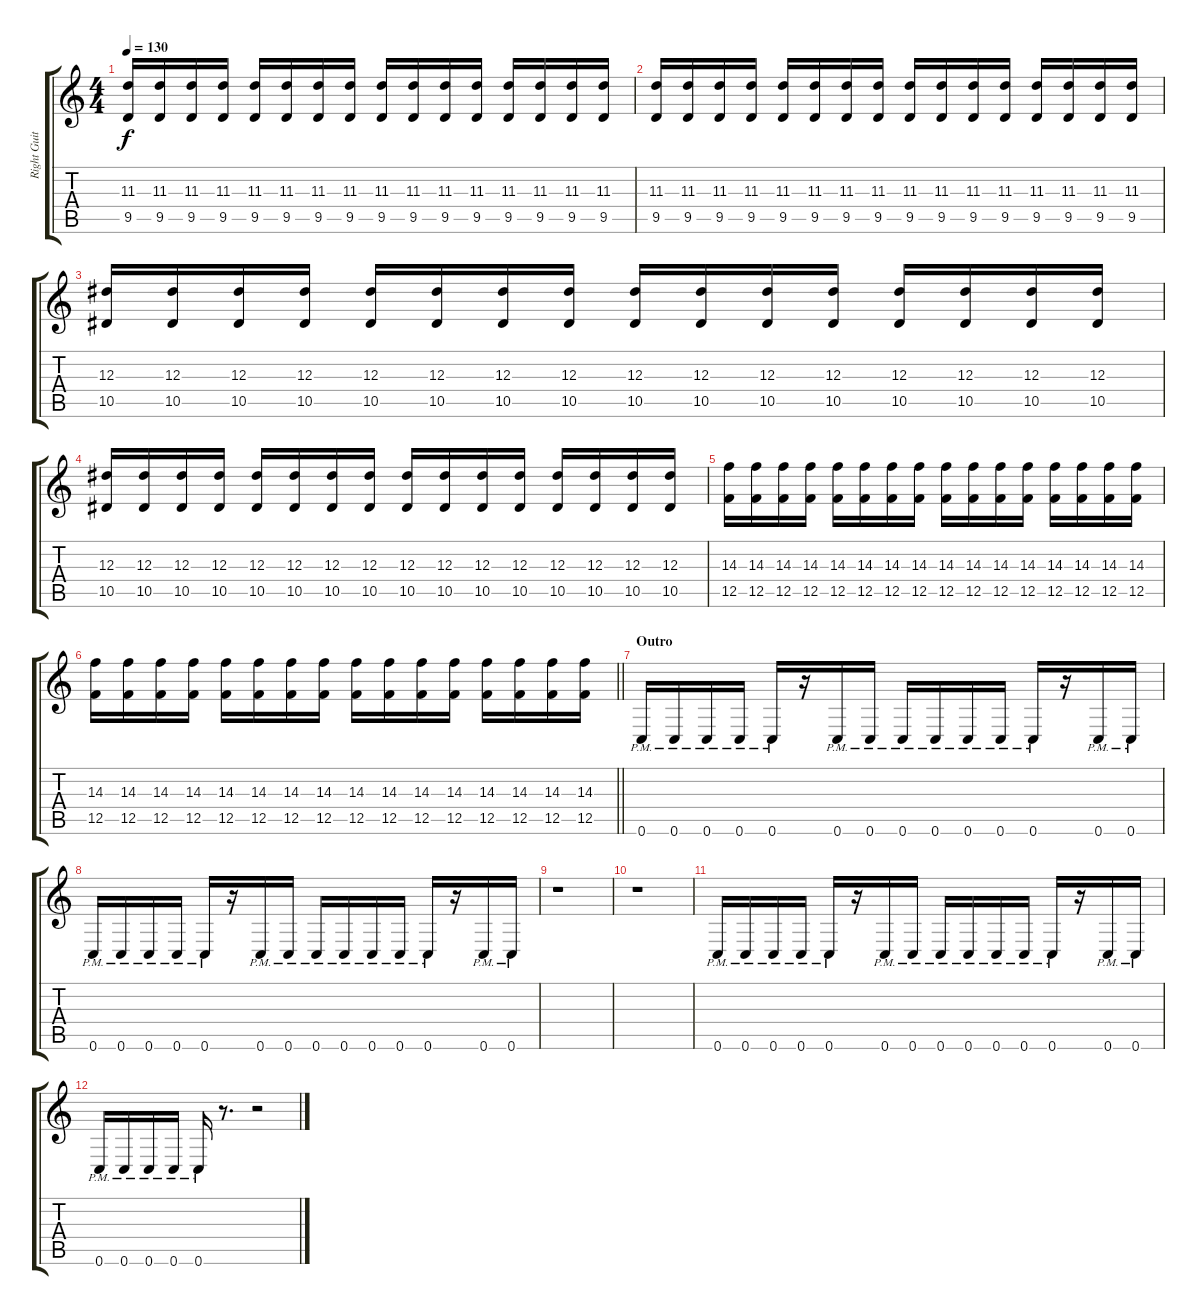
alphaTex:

\track ("Right Guitar" "Right Guit") {instrument distortionguitar}
\staff {score tabs}
\tuning (C4 G3 Eb3 Bb2 F2 C2) {hide}
\ts (4 4)
\tempo 130
\clef g2
\ks c
(11.3 9.5).16{dy f} (11.3 9.5).16 (11.3 9.5).16 (11.3 9.5).16 (11.3 9.5).16 (11.3 9.5).16 (11.3 9.5).16 (11.3 9.5).16 (11.3 9.5).16 (11.3 9.5).16 (11.3 9.5).16 (11.3 9.5).16 (11.3 9.5).16 (11.3 9.5).16 (11.3 9.5).16 (11.3 9.5).16 |
(11.3 9.5).16 (11.3 9.5).16 (11.3 9.5).16 (11.3 9.5).16 (11.3 9.5).16 (11.3 9.5).16 (11.3 9.5).16 (11.3 9.5).16 (11.3 9.5).16 (11.3 9.5).16 (11.3 9.5).16 (11.3 9.5).16 (11.3 9.5).16 (11.3 9.5).16 (11.3 9.5).16 (11.3 9.5).16 |
(12.3 10.5).16 (12.3 10.5).16 (12.3 10.5).16 (12.3 10.5).16 (12.3 10.5).16 (12.3 10.5).16 (12.3 10.5).16 (12.3 10.5).16 (12.3 10.5).16 (12.3 10.5).16 (12.3 10.5).16 (12.3 10.5).16 (12.3 10.5).16 (12.3 10.5).16 (12.3 10.5).16 (12.3 10.5).16 |
(12.3 10.5).16 (12.3 10.5).16 (12.3 10.5).16 (12.3 10.5).16 (12.3 10.5).16 (12.3 10.5).16 (12.3 10.5).16 (12.3 10.5).16 (12.3 10.5).16 (12.3 10.5).16 (12.3 10.5).16 (12.3 10.5).16 (12.3 10.5).16 (12.3 10.5).16 (12.3 10.5).16 (12.3 10.5).16 |
(14.3 12.5).16 (14.3 12.5).16 (14.3 12.5).16 (14.3 12.5).16 (14.3 12.5).16 (14.3 12.5).16 (14.3 12.5).16 (14.3 12.5).16 (14.3 12.5).16 (14.3 12.5).16 (14.3 12.5).16 (14.3 12.5).16 (14.3 12.5).16 (14.3 12.5).16 (14.3 12.5).16 (14.3 12.5).16 |
\barLineRight lightlight
(14.3 12.5).16 (14.3 12.5).16 (14.3 12.5).16 (14.3 12.5).16 (14.3 12.5).16 (14.3 12.5).16 (14.3 12.5).16 (14.3 12.5).16 (14.3 12.5).16 (14.3 12.5).16 (14.3 12.5).16 (14.3 12.5).16 (14.3 12.5).16 (14.3 12.5).16 (14.3 12.5).16 (14.3 12.5).16 |
\section ("" "Outro")
0.6{pm}.16 0.6{pm}.16 0.6{pm}.16 0.6{pm}.16 0.6{pm}.16 r.16 0.6{pm}.16 0.6{pm}.16 0.6{pm}.16 0.6{pm}.16 0.6{pm}.16 0.6{pm}.16 0.6{pm}.16 r.16 0.6{pm}.16 0.6{pm}.16 |
0.6{pm}.16 0.6{pm}.16 0.6{pm}.16 0.6{pm}.16 0.6{pm}.16 r.16 0.6{pm}.16 0.6{pm}.16 0.6{pm}.16 0.6{pm}.16 0.6{pm}.16 0.6{pm}.16 0.6{pm}.16 r.16 0.6{pm}.16 0.6{pm}.16 |
r.1 |
r.1 |
0.6{pm}.16 0.6{pm}.16 0.6{pm}.16 0.6{pm}.16 0.6{pm}.16 r.16 0.6{pm}.16 0.6{pm}.16 0.6{pm}.16 0.6{pm}.16 0.6{pm}.16 0.6{pm}.16 0.6{pm}.16 r.16 0.6{pm}.16 0.6{pm}.16 |
0.6{pm}.16 0.6{pm}.16 0.6{pm}.16 0.6{pm}.16 0.6{pm}.16 r.8{d} r.2
